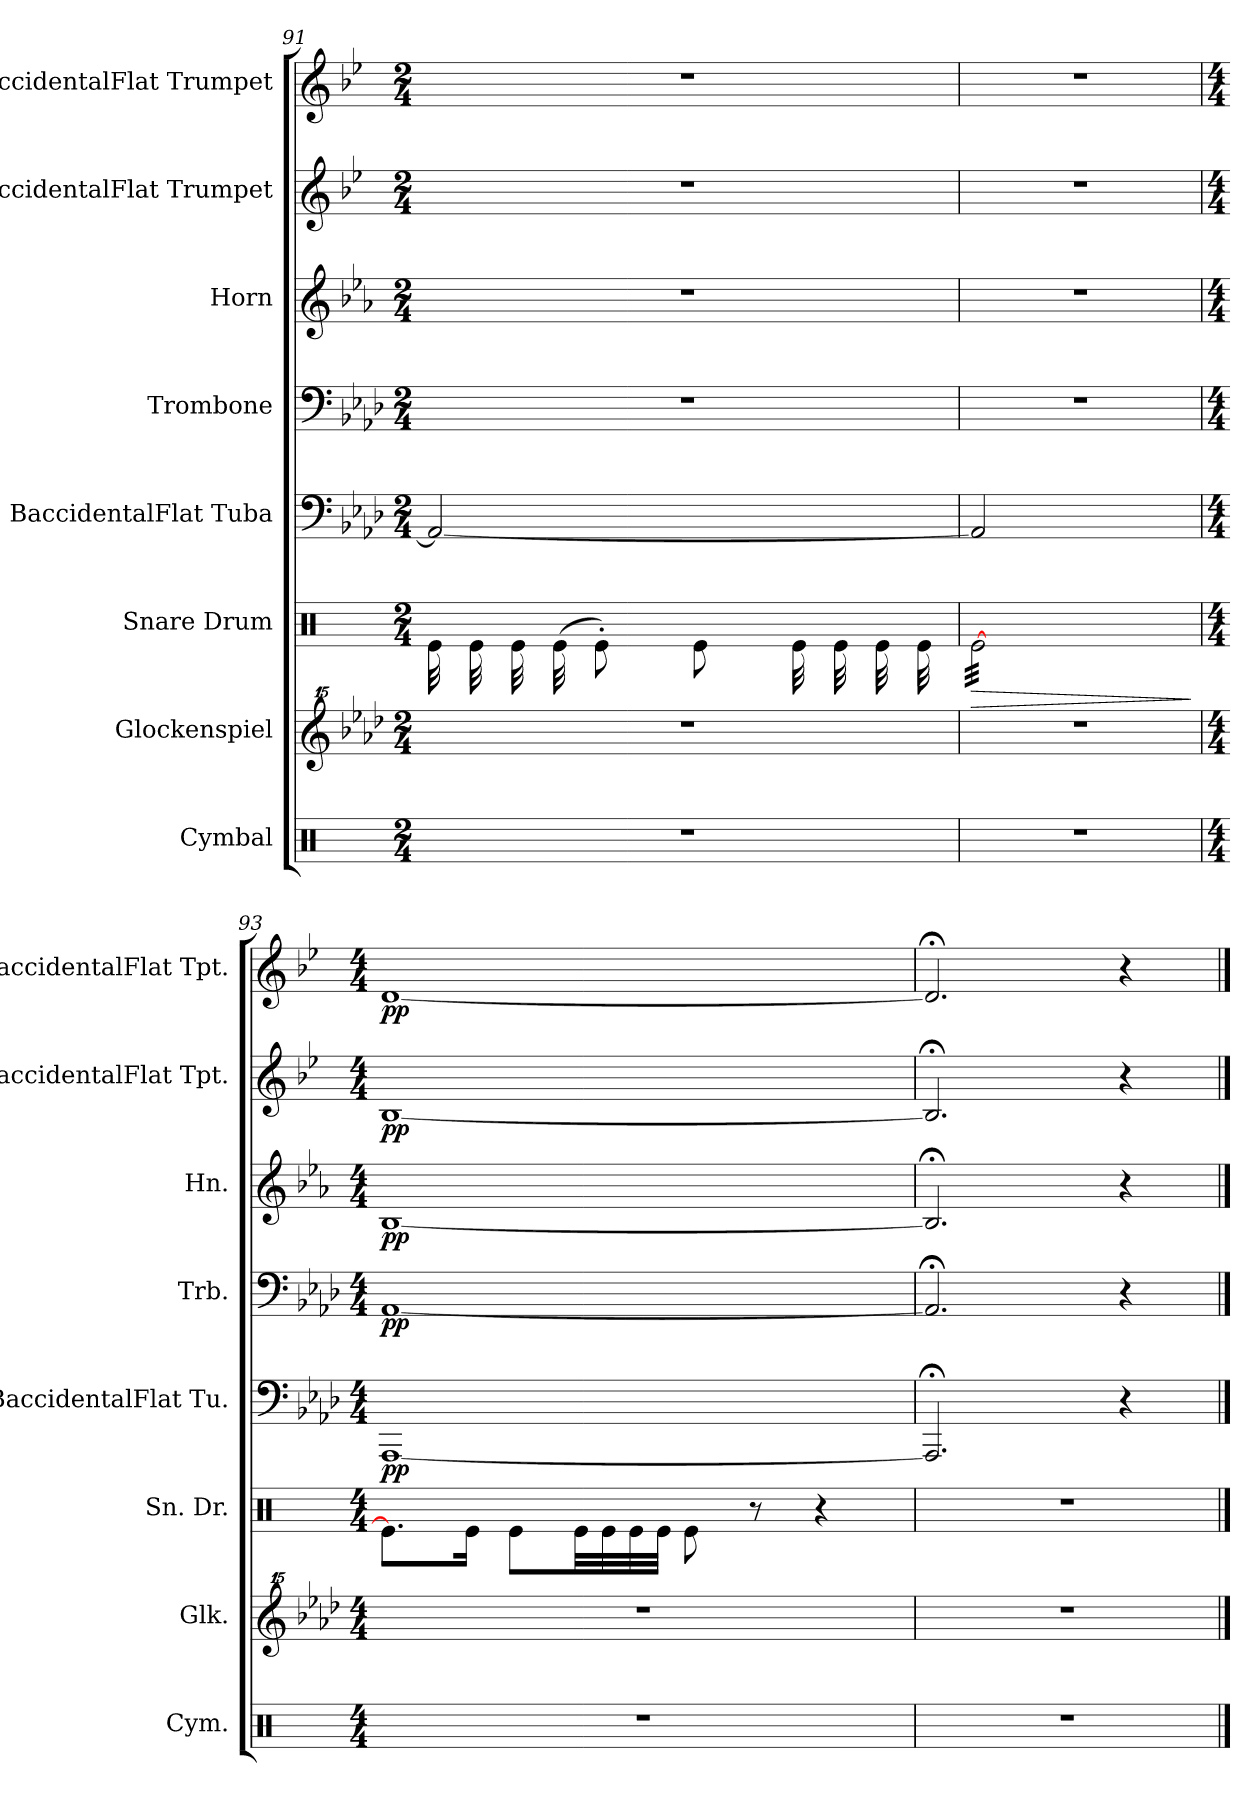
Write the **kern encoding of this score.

**kern	**kern	**kern	**dynam	**kern	**dynam	**kern	**dynam	**kern	**dynam	**kern	**dynam	**kern	**dynam
*part8	*part7	*part6	*part6	*part5	*part5	*part4	*part4	*part3	*part3	*part2	*part2	*part1	*part1
*staff8	*staff7	*staff6	*staff6	*staff5	*staff5	*staff4	*staff4	*staff3	*staff3	*staff2	*staff2	*staff1	*staff1
*I"Cymbal	*I"Glockenspiel	*I"Snare Drum	*	*I"BaccidentalFlat Tuba	*	*I"Trombone	*	*I"Horn	*	*I"BaccidentalFlat Trumpet	*	*I"BaccidentalFlat Trumpet	*
*I'Cym.	*I'Glk.	*I'Sn. Dr.	*	*I'BaccidentalFlat Tu.	*	*I'Trb.	*	*I'Hn.	*	*I'BaccidentalFlat Tpt.	*	*I'BaccidentalFlat Tpt.	*
*clefX	*clefG^^2	*clefX	*	*clefF4	*	*clefF4	*	*clefG2	*	*clefG2	*	*clefG2	*
*	*	*	*	*	*	*	*	*ITrd4c7	*	*ITrd1c2	*	*ITrd1c2	*
*k[]	*k[b-e-a-d-]	*k[]	*	*k[b-e-a-d-]	*	*k[b-e-a-d-]	*	*k[b-e-a-d-]	*	*k[b-e-a-d-]	*	*k[b-e-a-d-]	*
*M2/4	*M2/4	*M2/4	*	*M2/4	*	*M2/4	*	*M2/4	*	*M2/4	*	*M2/4	*
=91	=91	=91	=91	=91	=91	=91	=91	=91	=91	=91	=91	=91	=91
*	*	*tremolo	*	*	*	*	*	*	*	*	*	*	*
2r	2r	(32Re\LLL	.	2AA-/_	.	2r	.	2r	.	2r	.	2r	.
.	.	(32Re\	.	.	.	.	.	.	.	.	.	.	.
.	.	(32Re\	.	.	.	.	.	.	.	.	.	.	.
.	.	(32Re\	.	.	.	.	.	.	.	.	.	.	.
*	*	*Xtremolo	*	*	*	*	*	*	*	*	*	*	*
.	.	8Re'\J)	.	.	.	.	.	.	.	.	.	.	.
.	.	8Re\L	.	.	.	.	.	.	.	.	.	.	.
.	.	32Re\LL	.	.	.	.	.	.	.	.	.	.	.
.	.	32Re\	.	.	.	.	.	.	.	.	.	.	.
.	.	32Re\	.	.	.	.	.	.	.	.	.	.	.
.	.	32Re\JJJ	.	.	.	.	.	.	.	.	.	.	.
=92	=92	=92	=92	=92	=92	=92	=92	=92	=92	=92	=92	=92	=92
!	!	!	!LO:HP:b	!	!	!	!	!	!	!	!	!	!
*	*	*tremolo	*	*	*	*	*	*	*	*	*	*	*
2r	2r	[32Re\LLL	>	2AA-/]	.	2r	.	2r	.	2r	.	2r	.
.	.	32Re\	.	.	.	.	.	.	.	.	.	.	.
.	.	32Re\	.	.	.	.	.	.	.	.	.	.	.
.	.	32Re\	.	.	.	.	.	.	.	.	.	.	.
.	.	32Re\	.	.	.	.	.	.	.	.	.	.	.
.	.	32Re\	.	.	.	.	.	.	.	.	.	.	.
.	.	32Re\	.	.	.	.	.	.	.	.	.	.	.
.	.	32Re\	.	.	.	.	.	.	.	.	.	.	.
.	.	32Re\	.	.	.	.	.	.	.	.	.	.	.
.	.	32Re\	.	.	.	.	.	.	.	.	.	.	.
.	.	32Re\	.	.	.	.	.	.	.	.	.	.	.
.	.	32Re\	.	.	.	.	.	.	.	.	.	.	.
.	.	32Re\	.	.	.	.	.	.	.	.	.	.	.
.	.	32Re\	.	.	.	.	.	.	.	.	.	.	.
.	.	32Re\	.	.	.	.	.	.	.	.	.	.	.
.	.	32Re\JJJ	.	.	.	.	.	.	.	.	.	.	.
*	*	*Xtremolo	*	*	*	*	*	*	*	*	*	*	*
.	.	.	]	.	.	.	.	.	.	.	.	.	.
!!LO:PB:g=z
=93	=93	=93	=93	=93	=93	=93	=93	=93	=93	=93	=93	=93	=93
*M4/4	*M4/4	*M4/4	*	*M4/4	*	*M4/4	*	*M4/4	*	*M4/4	*	*M4/4	*
!	!	!	!	!	!LO:DY:b	!	!LO:DY:b	!	!LO:DY:b	!	!LO:DY:b	!	!LO:DY:b
1r	1r	8.Re\L]	.	[1AAA-	pp	[1AA-	pp	[1E-	pp	[1A-	pp	[1c	pp
.	.	16Re\Jk	.	.	.	.	.	.	.	.	.	.	.
.	.	8Re\L	.	.	.	.	.	.	.	.	.	.	.
.	.	32Re\LL	.	.	.	.	.	.	.	.	.	.	.
.	.	32Re\	.	.	.	.	.	.	.	.	.	.	.
.	.	32Re\	.	.	.	.	.	.	.	.	.	.	.
.	.	32Re\JJJ	.	.	.	.	.	.	.	.	.	.	.
.	.	8Re\	.	.	.	.	.	.	.	.	.	.	.
.	.	8r	.	.	.	.	.	.	.	.	.	.	.
.	.	4r	.	.	.	.	.	.	.	.	.	.	.
=94	=94	=94	=94	=94	=94	=94	=94	=94	=94	=94	=94	=94	=94
1r	1r	1r	.	2.AAA-;</]	.	2.AA-;</]	.	2.E-;</]	.	2.A-;</]	.	2.c;</]	.
.	.	.	.	4r	.	4r	.	4r	.	4r	.	4r	.
==	==	==	==	==	==	==	==	==	==	==	==	==	==
*-	*-	*-	*-	*-	*-	*-	*-	*-	*-	*-	*-	*-	*-
